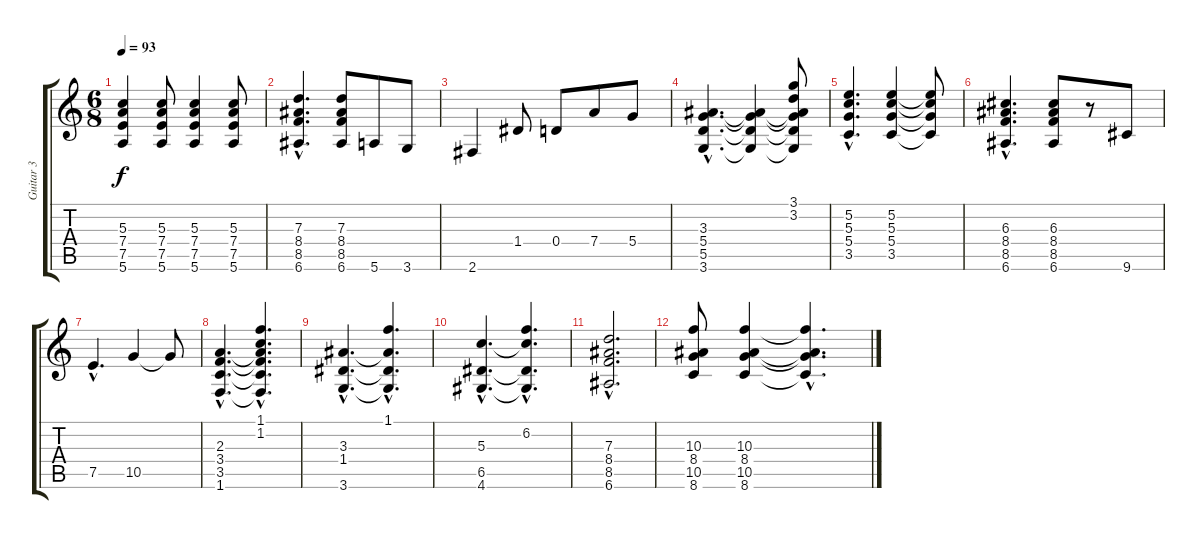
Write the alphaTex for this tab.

\track ("Guitar 3" "Guitar 3") {instrument electricguitarclean}
\staff {score tabs}
\tuning (E4 B3 G3 D3 A2 E2) {hide}
\ts (6 8)
\tempo 93
\clef g2
\ks c
(5.3 7.4 7.5 5.6).4{dy f} (5.3 7.4 7.5 5.6).8 (5.3 7.4 7.5 5.6).4 (5.3 7.4 7.5 5.6).8 |
(7.3{hac} 8.4{hac} 8.5{hac} 6.6{hac}).4{d} (7.3 8.4 8.5 6.6).8 5.6.8 3.6.8 |
2.6.4 1.4.8 0.4.8 7.4.8 5.4.8 |
(3.3{hac} 5.4{hac} 5.5{hac} 3.6{hac}).4{d} (3.3{t} 5.4{t} 5.5{t} 3.6{t}).4 (3.1 3.2 3.3{t} 5.4{t} 5.5{t} 3.6{t}).8 |
(5.2{hac} 5.3{hac} 5.4{hac} 3.5{hac}).4{d} (5.2 5.3 5.4 3.5).4 (5.2{t} 5.3{t} 5.4{t} 3.5{t}).8 |
(6.3{hac} 8.4{hac} 8.5{hac} 6.6{hac}).4{d} (6.3 8.4 8.5 6.6).8 r.8 9.6.8 |
7.5{hac}.4{d} 10.5.4 10.5{t}.8 |
(2.3{hac} 3.4{hac} 3.5{hac} 1.6{hac}).4{d} (1.1{hac} 1.2{hac} 2.3{hac t} 3.4{hac t} 3.5{hac t} 1.6{hac t}).4{d} |
(3.3{hac} 1.4{hac} 3.6{hac}).4{d} (1.1{hac} 3.3{hac t} 1.4{hac t} 3.6{hac t}).4{d} |
(5.3{hac} 6.5{hac} 4.6{hac}).4{d} (6.2{hac} 5.3{hac t} 6.5{hac t} 4.6{hac t}).4{d} |
(7.3{hac} 8.4{hac} 8.5{hac} 6.6{hac}).2{d} |
(10.3 8.4 10.5 8.6).8 (10.3 8.4 10.5 8.6).4 (10.3{hac t} 8.4{hac t} 10.5{hac t} 8.6{hac t}).4{d}
